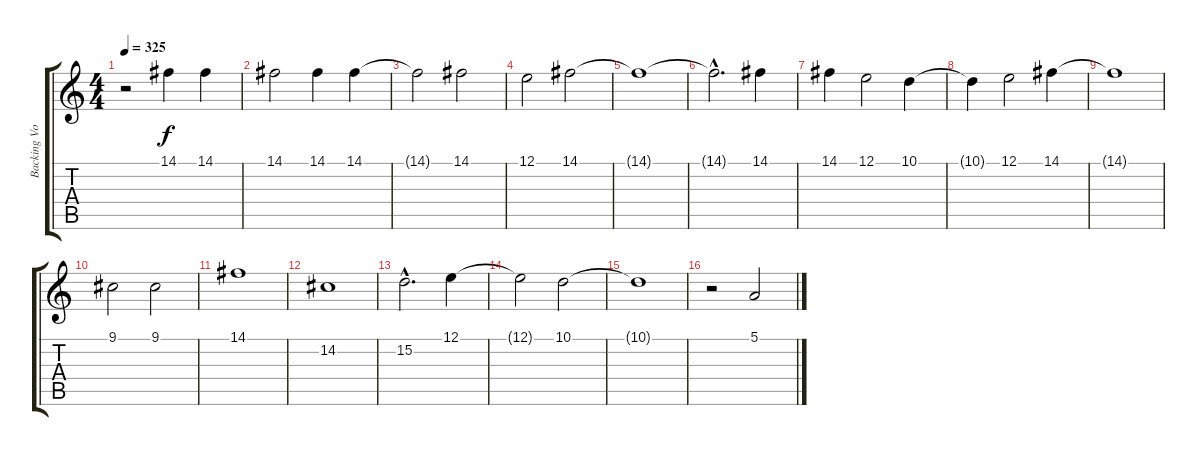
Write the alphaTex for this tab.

\track ("Backing Vocals" "Backing Vo") {instrument tenorsax}
\staff {score tabs}
\tuning (E4 B3 G3 D3 A2 E2) {hide}
\ts (4 4)
\tempo 325
\clef g2
\ks c
r.2{dy f} 14.1.4 14.1.4 |
14.1.2 14.1.4 14.1.4 |
14.1{t}.2 14.1.2 |
12.1.2 14.1.2 |
14.1{t}.1 |
14.1{hac t}.2{d} 14.1.4 |
14.1.4 12.1.2 10.1.4 |
10.1{t}.4 12.1.2 14.1.4 |
14.1{t}.1 |
9.1.2 9.1.2 |
14.1.1 |
14.2.1 |
15.2{hac}.2{d} 12.1.4 |
12.1{t}.2 10.1.2 |
10.1{t}.1 |
r.2 5.1.2
